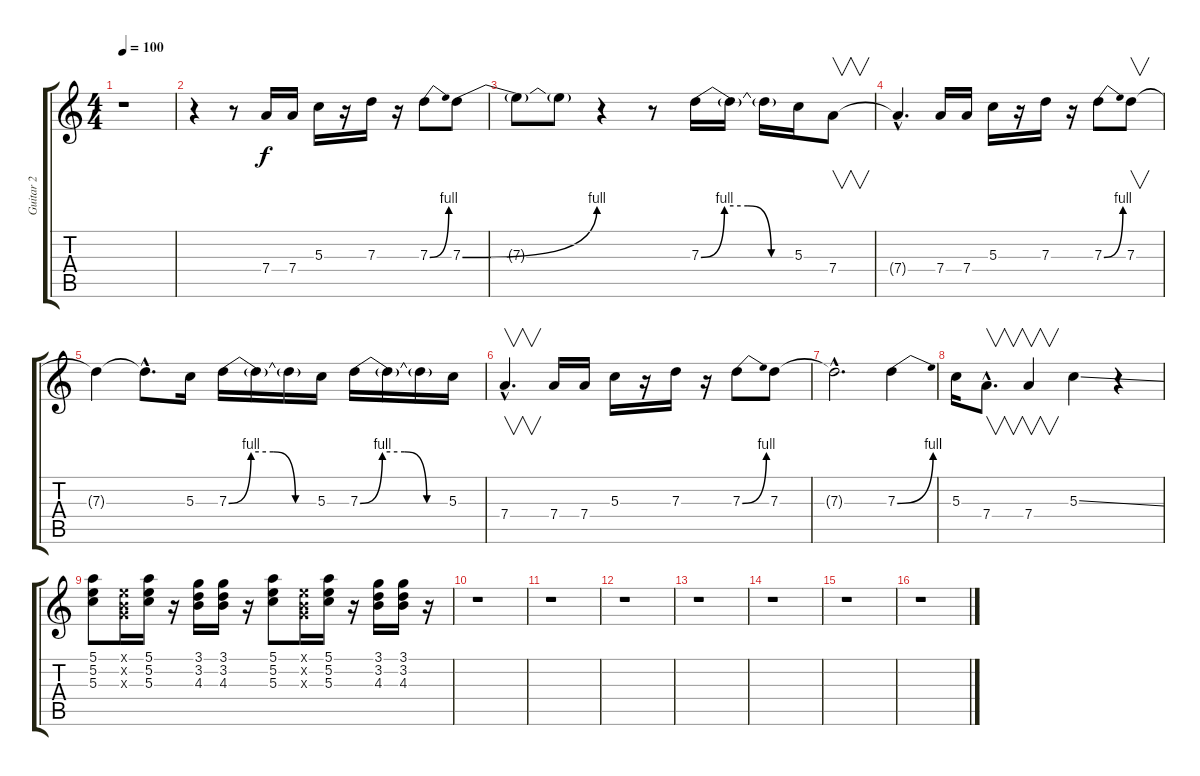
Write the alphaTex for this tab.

\track ("Guitar 2" "Guitar 2") {instrument distortionguitar}
\staff {score tabs}
\tuning (E4 B3 G3 D3 A2 E2) {hide}
\ts (4 4)
\tempo 100
\clef g2
\ks c
r.1{dy f instrument distortionguitar} |
r.4 r.8 7.4.16 7.4.16 5.3.16 r.16 7.3.16 r.16 7.3{be (bend 0 0 60 4)}.8 7.3{be (bend 0 0 60 4)}.8 |
7.3{t}.8 7.3{t}.8 r.4 r.8 7.3{be (custom 0 0 15 4 30 4 45 0 60 0)}.16 7.3{t}.16 7.3{t}.16 5.3.16 7.4.8{v} |
7.4{hac t}.4{d} 7.4.16 7.4.16 5.3.16 r.16 7.3.16 r.16 7.3{be (bend 0 0 60 4)}.8 7.3.8{v} |
7.3{t}.4 7.3{hac t}.8{d} 5.3.16 7.3{be (custom 0 0 15 4 30 4 45 0 60 0)}.16 7.3{t}.16 7.3{t}.16 5.3.16 7.3{be (custom 0 0 15 4 30 4 45 0 60 0)}.16 7.3{t}.16 7.3{t}.16 5.3.16 |
7.4{hac}.4{v d} 7.4.16 7.4.16 5.3.16 r.16 7.3.16 r.16 7.3{be (bend 0 0 60 4)}.8 7.3.8 |
7.3{hac t}.2{d} 7.3{be (bend 0 0 60 4)}.4 |
5.3.16 7.4{hac}.8{v d} 7.4.4{v} 5.3{ss}.4 r.4 |
(5.1 5.2 5.3).8 (0.1{x} 0.2{x} 0.3{x}).16 (5.1 5.2 5.3).16 r.16 (3.1 3.2 4.3).16 (3.1 3.2 4.3).16 r.16 (5.1 5.2 5.3).8 (0.1{x} 0.2{x} 0.3{x}).16 (5.1 5.2 5.3).16 r.16 (3.1 3.2 4.3).16 (3.1 3.2 4.3).16 r.16 |
r.1 |
r.1 |
r.1 |
r.1 |
r.1 |
r.1 |
r.1
